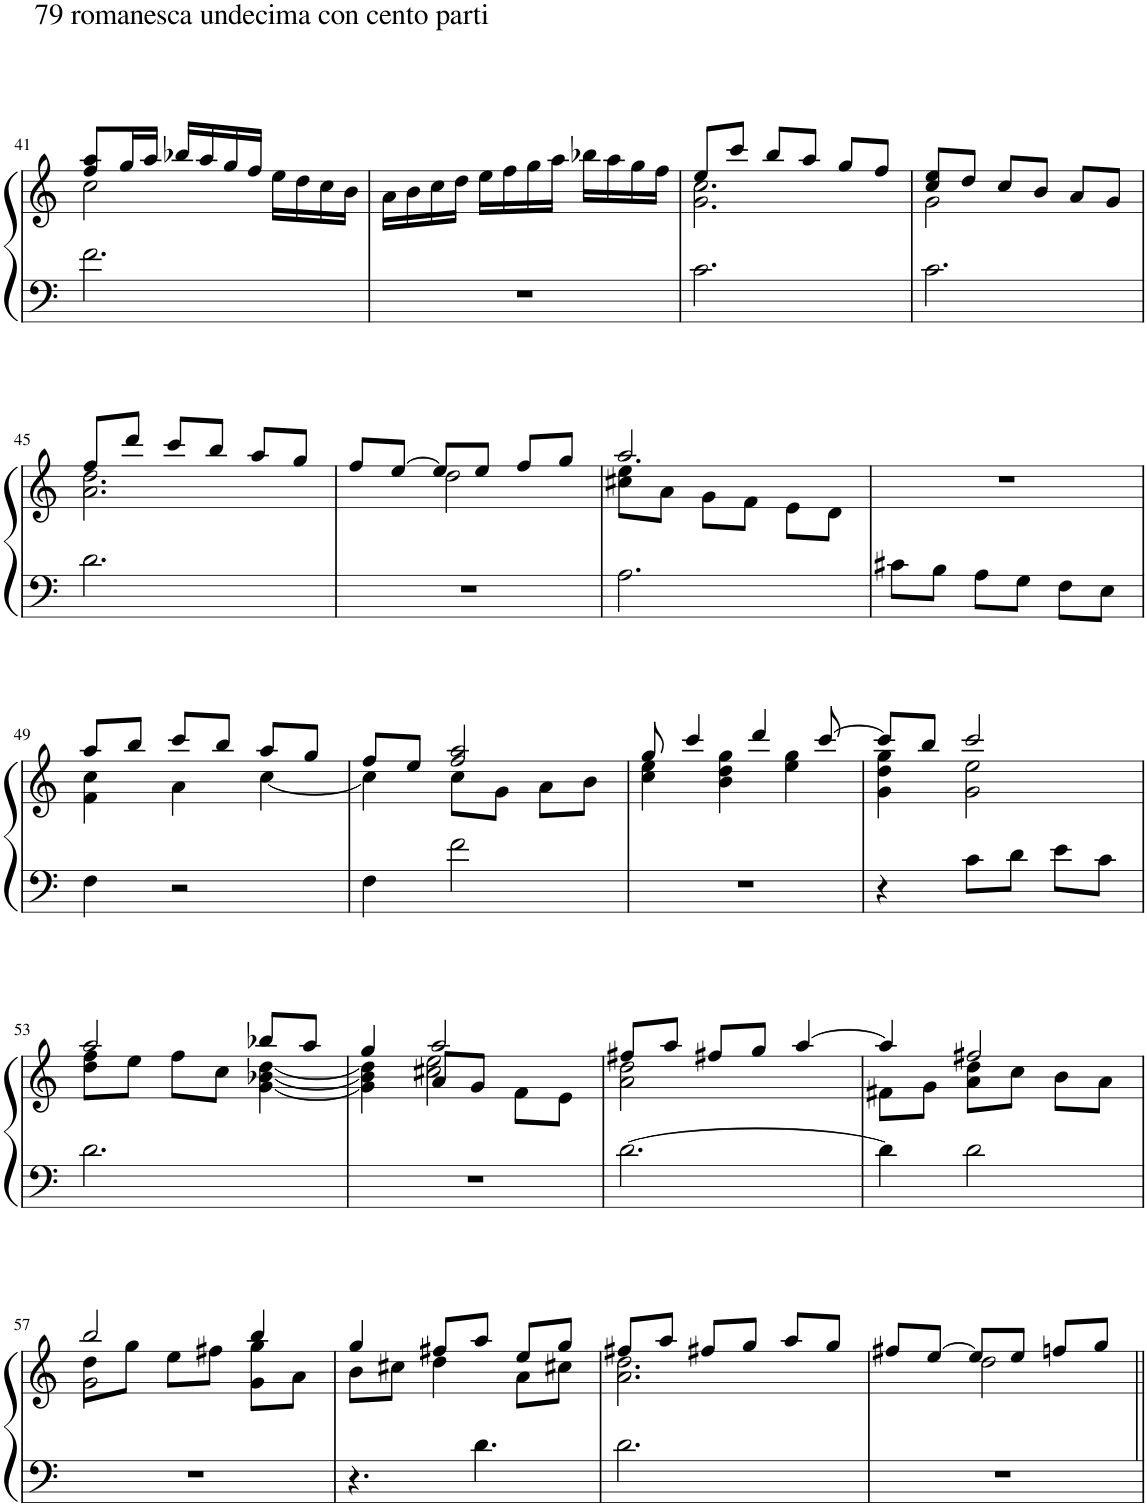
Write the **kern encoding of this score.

**kern	**kern
*part1	*part1
*staff2	*staff1
*I"Piano	*
*I'Pno.	*
!!LO:PB:g=z
*clefF4	*clefG2
*k[]	*k[]
*M3/4	*M3/4
=41	=41
*	*^
!	!LO:TX:a:t=79 romanesca undecima con cento parti	!
!LO:TX:a:t=79 romanesca undecima con cento parti	!	!
2.f\	8ff/ 8aa/L	2cc\
.	16gg/L	.
.	16aa/JJ	.
.	16bb-X/LL	.
.	16aa/	.
.	16gg/	.
.	16ff/JJ	.
.	16ee\LL	4ryy
.	16dd\	.
.	16cc\	.
.	16b\JJ	.
*	*v	*v
=42	=42
2.r	16a\LL
.	16b\
.	16cc\
.	16dd\JJ
.	16ee\LL
.	16ff\
.	16gg\
.	16aa\JJ
.	16bb-X\LL
.	16aa\
.	16gg\
.	16ff\JJ
=43	=43
*	*^
2.c\	8ee/L	2.g\ 2.cc\
.	8ccc/J	.
.	8bb/L	.
.	8aa/J	.
.	8gg/L	.
.	8ff/J	.
=44	=44	=44
2.c\	8cc/ 8ee/L	2g\
.	8dd/J	.
.	8cc/L	.
.	8b/J	.
.	8a/L	4ryy
.	8g/J	.
!!LO:LB:g=z	!!
=45	=45	=45
2.d\	8ff/L	2.a\ 2.dd\
.	8ddd/J	.
.	8ccc/L	.
.	8bb/J	.
.	8aa/L	.
.	8gg/J	.
=46	=46	=46
2.r	8ff/L	4ryy
.	[8ee/J	.
.	2dd\	8ee/L]
.	.	8ee/J
.	.	8ff/L
.	.	8gg/J
=47	=47	=47
2.A\	2.aa/	8cc#X\ 8ee\L
.	.	8a\J
.	.	8g\L
.	.	8f\J
.	.	8e\L
.	.	8d\J
*	*v	*v
=48	=48
8c#X\L	2.r
8B\J	.
8A\L	.
8G\J	.
8F\L	.
8E\J	.
!!LO:LB:g=z
=49	=49
*	*^
4F\	8aa/L	4f\ 4cc\
.	8bb/J	.
2r	8ccc/L	4a\
.	8bb/J	.
.	8aa/L	[4cc\
.	8gg/J	.
=50	=50	=50
4F\	8ff/L	4cc\]
.	8ee/J	.
2f\	2ff/ 2aa/	8cc\L
.	.	8g\J
.	.	8a\L
.	.	8b\J
=51	=51	=51
2.r	8gg/	4cc\ 4ee\
.	4ccc/	.
.	.	4b\ 4dd\ 4gg\
.	4ddd/	.
.	.	4ee\ 4gg\
.	[8ccc/	.
=52	=52	=52
4r	8ccc/L]	4g\ 4dd\ 4gg\
.	8bb/J	.
8c\L	2ccc/	2g\ 2ee\
8d\J	.	.
8e\L	.	.
8c\J	.	.
!!LO:LB:g=z	!!
=53	=53	=53
2.d\	2aa/	8dd\ 8ff\L
.	.	8ee\J
.	.	8ff\L
.	.	8cc\J
.	8bb-X/L	[4g\ [4b-X\ [4dd\
.	8aa/J	.
=54	=54	=54
*	*	*^
2.r	4gg/	4g\] 4b-\] 4dd\]	4ryy
.	2aa/	2cc#X\ 2ee\	8a/L
.	.	.	8g/J
.	.	.	8f\L
.	.	.	8e\J
*	*	*v	*v
=55	=55	=55
[2.d\	8ff#X/L	2a\ 2dd\
.	8aa/J	.
.	8ff#X/L	.
.	8gg/J	.
.	[4aa/	4ryy
=56	=56	=56
4d\]	4aa/]	8f#X\L
.	.	8g\J
2d\	2ff#X/	8a\ 8dd\L
.	.	8cc\J
.	.	8b\L
.	.	8a\J
!!LO:LB:g=z
=57	=57	=57
*	*	*^
2.r	2bb/	8dd\L	2g\
.	.	8gg\J	.
.	.	8ee\L	.
.	.	8ff#X\J	.
.	4bb/	4gg\	8g\L
.	.	.	8a\J
*	*	*v	*v
=58	=58	=58
4.r	4gg/	8b\L
.	.	8cc#X\J
.	8ff#X/L	4dd\
4.d\	8aa/J	.
.	8ee/L	8a\L
.	8gg/J	8cc#X\J
=59	=59	=59
2.d\	8ff#X/L	2.a\ 2.dd\
.	8aa/J	.
.	8ff#X/L	.
.	8gg/J	.
.	8aa/L	.
.	8gg/J	.
=60	=60	=60
2.r	8ff#X/L	4ryy
.	[8ee/J	.
.	2dd\	8ee/L]
.	.	8ee/J
.	.	8ffn/L
.	.	8gg/J
*	*v	*v
=||	=||
*-	*-
